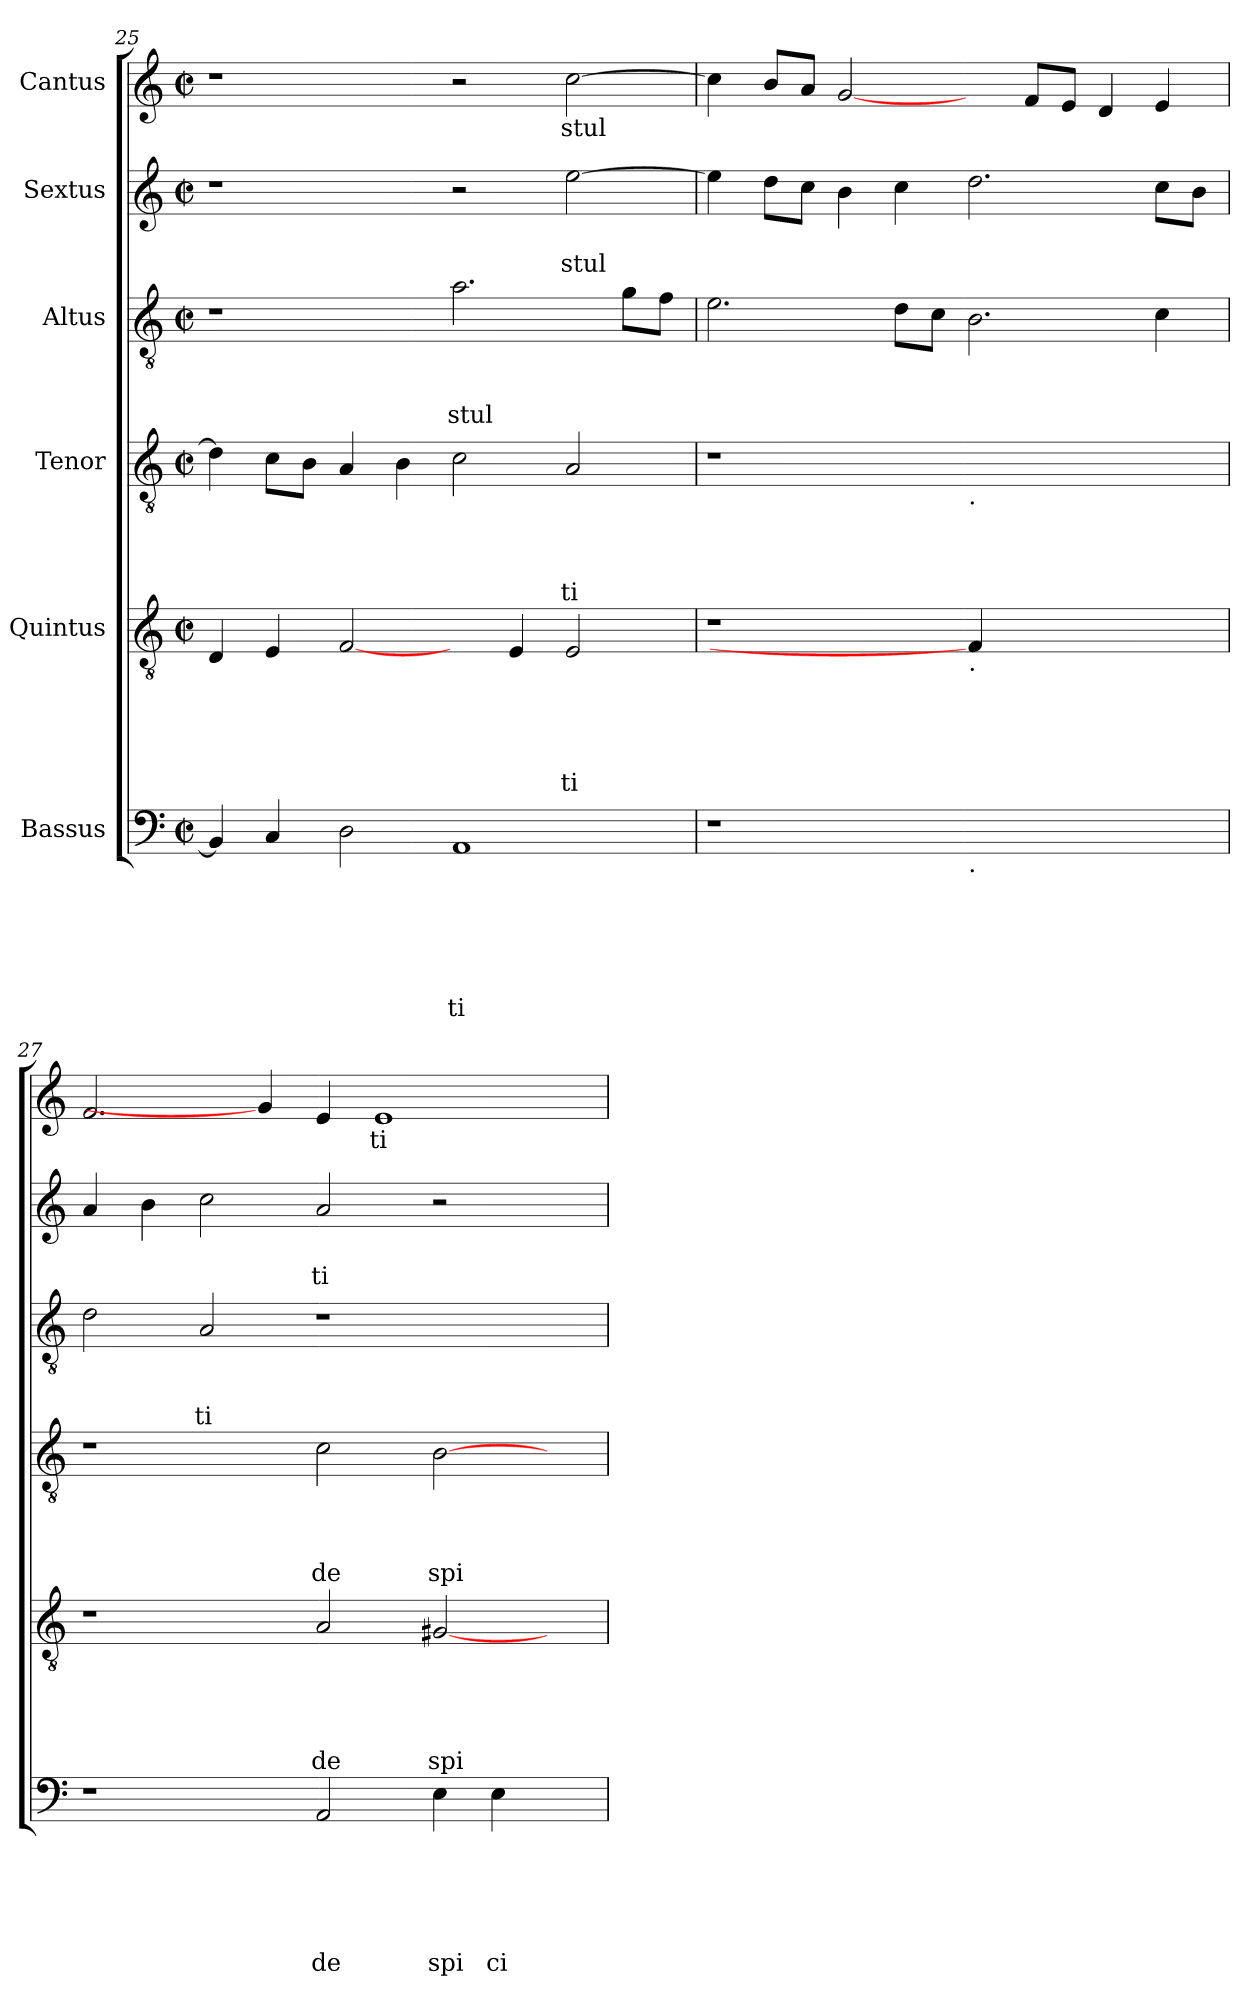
**kern	**text	**text	**text	**text	**text	**text	**kern	**text	**text	**text	**text	**text	**kern	**text	**text	**text	**text	**kern	**text	**text	**text	**kern	**text	**text	**kern	**text
*part6	*part6	*part6	*part6	*part6	*part6	*part6	*part5	*part5	*part5	*part5	*part5	*part5	*part4	*part4	*part4	*part4	*part4	*part3	*part3	*part3	*part3	*part2	*part2	*part2	*part1	*part1
*staff6	*staff6	*staff6	*staff6	*staff6	*staff6	*staff6	*staff5	*staff5	*staff5	*staff5	*staff5	*staff5	*staff4	*staff4	*staff4	*staff4	*staff4	*staff3	*staff3	*staff3	*staff3	*staff2	*staff2	*staff2	*staff1	*staff1
*I"Bassus	*	*	*	*	*	*	*I"Quintus	*	*	*	*	*	*I"Tenor	*	*	*	*	*I"Altus	*	*	*	*I"Sextus	*	*	*I"Cantus	*
!!LO:LB:g=z
*clefF4	*	*	*	*	*	*	*clefGv2	*	*	*	*	*	*clefGv2	*	*	*	*	*clefGv2	*	*	*	*clefG2	*	*	*clefG2	*
*k[]	*	*	*	*	*	*	*k[]	*	*	*	*	*	*k[]	*	*	*	*	*k[]	*	*	*	*k[]	*	*	*k[]	*
*C:	*	*	*	*	*	*	*C:	*	*	*	*	*	*C:	*	*	*	*	*C:	*	*	*	*C:	*	*	*C:	*
*M2/2	*	*	*	*	*	*	*M2/2	*	*	*	*	*	*M2/2	*	*	*	*	*M2/2	*	*	*	*M2/2	*	*	*M2/2	*
*met(c|)	*	*	*	*	*	*	*met(c|)	*	*	*	*	*	*met(c|)	*	*	*	*	*met(c|)	*	*	*	*met(c|)	*	*	*met(c|)	*
=25	=25	=25	=25	=25	=25	=25	=25	=25	=25	=25	=25	=25	=25	=25	=25	=25	=25	=25	=25	=25	=25	=25	=25	=25	=25	=25
4BB/]	.	.	.	.	.	.	4D/	.	.	.	.	.	4d\]	.	.	.	.	1r	.	.	.	1r	.	.	1r	.
4C/	.	.	.	.	.	.	4E/	.	.	.	.	.	8c\L	.	.	.	.	.	.	.	.	.	.	.	.	.
.	.	.	.	.	.	.	.	.	.	.	.	.	8B\J	.	.	.	.	.	.	.	.	.	.	.	.	.
2D\	.	.	.	.	.	.	[2F/	.	.	.	.	.	4A/	.	.	.	.	.	.	.	.	.	.	.	.	.
.	.	.	.	.	.	.	.	.	.	.	.	.	4B\	.	.	.	.	.	.	.	.	.	.	.	.	.
!	!	!	!	!	!	!LO:LY:b	!	!	!	!	!	!	!	!	!	!	!	!	!	!	!LO:LY:b	!	!	!	!	!
1AA	.	.	.	.	.	ti	4ryy	.	.	.	.	.	2c\	.	.	.	.	2.a\	.	.	stul	2r	.	.	2r	.
.	.	.	.	.	.	.	4E/	.	.	.	.	.	.	.	.	.	.	.	.	.	.	.	.	.	.	.
!	!	!	!	!	!	!	!	!	!	!	!	!LO:LY:b	!	!	!	!	!LO:LY:b	!	!	!	!	!	!	!LO:LY:b	!	!LO:LY:b
.	.	.	.	.	.	.	2E/	.	.	.	.	-ti	2A/	.	.	.	ti	.	.	.	.	[>2ee\	.	stul	[>2cc\	stul
.	.	.	.	.	.	.	.	.	.	.	.	.	.	.	.	.	.	8g\L	.	.	.	.	.	.	.	.
.	.	.	.	.	.	.	.	.	.	.	.	.	.	.	.	.	.	8f\J	.	.	.	.	.	.	.	.
=26	=26	=26	=26	=26	=26	=26	=26	=26	=26	=26	=26	=26	=26	=26	=26	=26	=26	=26	=26	=26	=26	=26	=26	=26	=26	=26
1r	.	.	.	.	.	.	1r	.	.	.	.	.	1r	.	.	.	.	2.e\	.	.	.	4ee\]	.	.	4cc\]	.
.	.	.	.	.	.	.	.	.	.	.	.	.	.	.	.	.	.	.	.	.	.	8dd\L	.	.	8b/L	.
.	.	.	.	.	.	.	.	.	.	.	.	.	.	.	.	.	.	.	.	.	.	8cc\J	.	.	8a/J	.
.	.	.	.	.	.	.	.	.	.	.	.	.	.	.	.	.	.	.	.	.	.	4b\	.	.	[2g/	.
.	.	.	.	.	.	.	.	.	.	.	.	.	.	.	.	.	.	8d\L	.	.	.	4cc\	.	.	.	.
.	.	.	.	.	.	.	.	.	.	.	.	.	.	.	.	.	.	8c\J	.	.	.	.	.	.	.	.
!	!	!	!	!	!	!	!	!	!	!	!	!	!LO:TX:b:t=.	!	!	!	!	!	!	!	!	!	!	!	!	!
!	!	!	!	!	!	!	!LO:TX:b:t=.	!	!	!	!	!	!	!	!	!	!	!	!	!	!	!	!	!	!	!
!LO:TX:b:t=.	!	!	!	!	!	!	!	!	!	!	!	!	!	!	!	!	!	!	!	!	!	!	!	!	!	!
1ryy	.	.	.	.	.	.	4F/]	.	.	.	.	.	1ryy	.	.	.	.	2.B\	.	.	.	2.dd\	.	.	4ryy	.
.	.	.	.	.	.	.	2.ryy	.	.	.	.	.	.	.	.	.	.	.	.	.	.	.	.	.	8f/L	.
.	.	.	.	.	.	.	.	.	.	.	.	.	.	.	.	.	.	.	.	.	.	.	.	.	8e/J	.
.	.	.	.	.	.	.	.	.	.	.	.	.	.	.	.	.	.	.	.	.	.	.	.	.	4d/	.
.	.	.	.	.	.	.	.	.	.	.	.	.	.	.	.	.	.	4c\	.	.	.	8cc\L	.	.	4e/	.
.	.	.	.	.	.	.	.	.	.	.	.	.	.	.	.	.	.	.	.	.	.	8b\J	.	.	.	.
=27	=27	=27	=27	=27	=27	=27	=27	=27	=27	=27	=27	=27	=27	=27	=27	=27	=27	=27	=27	=27	=27	=27	=27	=27	=27	=27
1r	.	.	.	.	.	.	1r	.	.	.	.	.	1r	.	.	.	.	2d\	.	.	.	4a/	.	.	2.f/	.
.	.	.	.	.	.	.	.	.	.	.	.	.	.	.	.	.	.	.	.	.	.	4b\	.	.	.	.
!	!	!	!	!	!	!	!	!	!	!	!	!	!	!	!	!	!	!	!	!	!LO:LY:b	!	!	!	!	!
.	.	.	.	.	.	.	.	.	.	.	.	.	.	.	.	.	.	2A/	.	.	ti	2cc\	.	.	.	.
.	.	.	.	.	.	.	.	.	.	.	.	.	.	.	.	.	.	.	.	.	.	.	.	.	4g/]	.
!	!	!	!	!	!	!LO:LY:b	!	!	!	!	!	!LO:LY:b	!	!	!	!	!LO:LY:b	!	!	!	!	!	!	!LO:LY:b	!	!
2AA/	.	.	.	.	.	de	2A/	.	.	.	.	de	2c\	.	.	.	de	1r	.	.	.	2a/	.	ti	4e/	.
!	!	!	!	!	!	!	!	!	!	!	!	!	!	!	!	!	!	!	!	!	!	!	!	!	!	!LO:LY:b
.	.	.	.	.	.	.	.	.	.	.	.	.	.	.	.	.	.	.	.	.	.	.	.	.	1e	ti
!	!	!	!	!	!	!LO:LY:b	!	!	!	!	!	!LO:LY:b	!	!	!	!	!LO:LY:b	!	!	!	!	!	!	!	!	!
4E\	.	.	.	.	.	spi	[<2G#X/	.	.	.	.	spi	[>2B\	.	.	.	spi	.	.	.	.	2r	.	.	.	.
!	!	!	!	!	!	!LO:LY:b	!	!	!	!	!	!	!	!	!	!	!	!	!	!	!	!	!	!	!	!
4E\	.	.	.	.	.	ci	.	.	.	.	.	.	.	.	.	.	.	.	.	.	.	.	.	.	.	.
4ryy	.	.	.	.	.	.	4ryy	.	.	.	.	.	4ryy	.	.	.	.	4ryy	.	.	.	4ryy	.	.	.	.
=	=	=	=	=	=	=	=	=	=	=	=	=	=	=	=	=	=	=	=	=	=	=	=	=	=	=
*-	*-	*-	*-	*-	*-	*-	*-	*-	*-	*-	*-	*-	*-	*-	*-	*-	*-	*-	*-	*-	*-	*-	*-	*-	*-	*-
